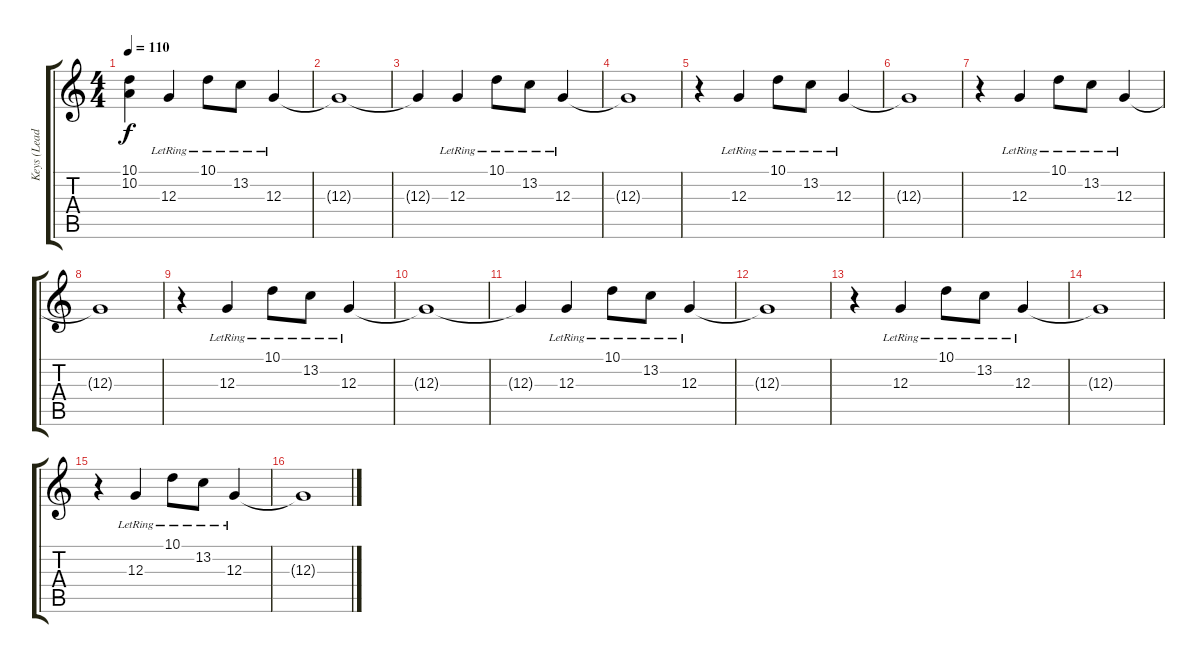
\track ("Keys (Lead)" "Keys (Lead") {instrument electricpiano1}
\staff {score tabs}
\tuning (E4 B3 G3 D3 A2 D2) {hide}
\ts (4 4)
\tempo 110
\clef g2
\ks c
(10.1{t} 10.2).4{dy f} 12.3{lr}.4 10.1{lr}.8 13.2{lr}.8 12.3{lr}.4 |
12.3{t}.1 |
12.3{t}.4 12.3{lr}.4 10.1{lr}.8 13.2{lr}.8 12.3{lr}.4 |
12.3{t}.1 |
r.4 12.3{lr}.4 10.1{lr}.8 13.2{lr}.8 12.3{lr}.4 |
12.3{t}.1 |
r.4 12.3{lr}.4 10.1{lr}.8 13.2{lr}.8 12.3{lr}.4 |
12.3{t}.1 |
r.4 12.3{lr}.4 10.1{lr}.8 13.2{lr}.8 12.3{lr}.4 |
12.3{t}.1 |
12.3{t}.4 12.3{lr}.4 10.1{lr}.8 13.2{lr}.8 12.3{lr}.4 |
12.3{t}.1 |
r.4 12.3{lr}.4 10.1{lr}.8 13.2{lr}.8 12.3{lr}.4 |
12.3{t}.1 |
r.4 12.3{lr}.4 10.1{lr}.8 13.2{lr}.8 12.3{lr}.4 |
12.3{t}.1
